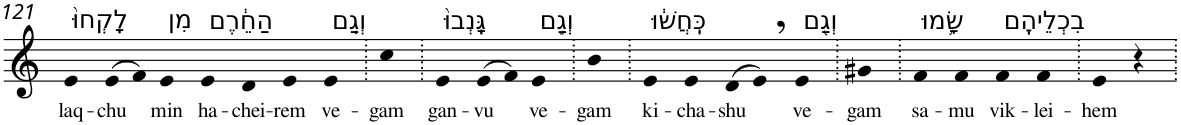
**kern	**text
*part1	*part1
*staff1	*staff1
*I"Piano	*
*I'Pno	*
!!LO:PB:g=z
*clefG2	*
*k[]	*
=121	=121
!LO:TX:a:t=לָֽקְחוּ֙	!
!	!LO:LY:b
4e	laq-
!	!LO:LY:b
(>8e	-chu
8f)	.
!LO:TX:a:t=מִן	!
!	!LO:LY:b
4e	min
!LO:TX:a:t=הַחֵ֔רֶם	!
!	!LO:LY:b
4e	ha-
!	!LO:LY:b
4d	-chei-
!	!LO:LY:b
4e	-rem
!LO:TX:a:t=וְגַ֤ם	!
!	!LO:LY:b
4e	ve-
=122.	=122.
!	!LO:LY:b
4cc	-gam
=123.	=123.
!LO:TX:a:t=גָּֽנְבוּ֙	!
!	!LO:LY:b
4e	gan-
!	!LO:LY:b
(>8e	-vu
8f)	.
!LO:TX:a:t=וְגַ֣ם	!
!	!LO:LY:b
4e	ve-
=124.	=124.
!	!LO:LY:b
4b	-gam
=125.	=125.
!LO:TX:a:t=כִּֽחֲשׁ֔וּ	!
!	!LO:LY:b
4e	ki-
!	!LO:LY:b
4e	-cha-
!	!LO:LY:b
(>8d	-shu
8e,)	.
!LO:TX:a:t=וְגַ֖ם	!
!	!LO:LY:b
4e	ve-
=126.	=126.
!	!LO:LY:b
4g#X	-gam
=127.	=127.
!LO:TX:a:t=שָׂ֥מוּ	!
!	!LO:LY:b
4f	sa-
!	!LO:LY:b
4f	-mu
!LO:TX:a:t=בִכְלֵיהֶֽם	!
!	!LO:LY:b
4f	vik-
!	!LO:LY:b
4f	-lei-
=128.	=128.
!	!LO:LY:b
4e	-hem
4r	.
=.	=.
*-	*-
